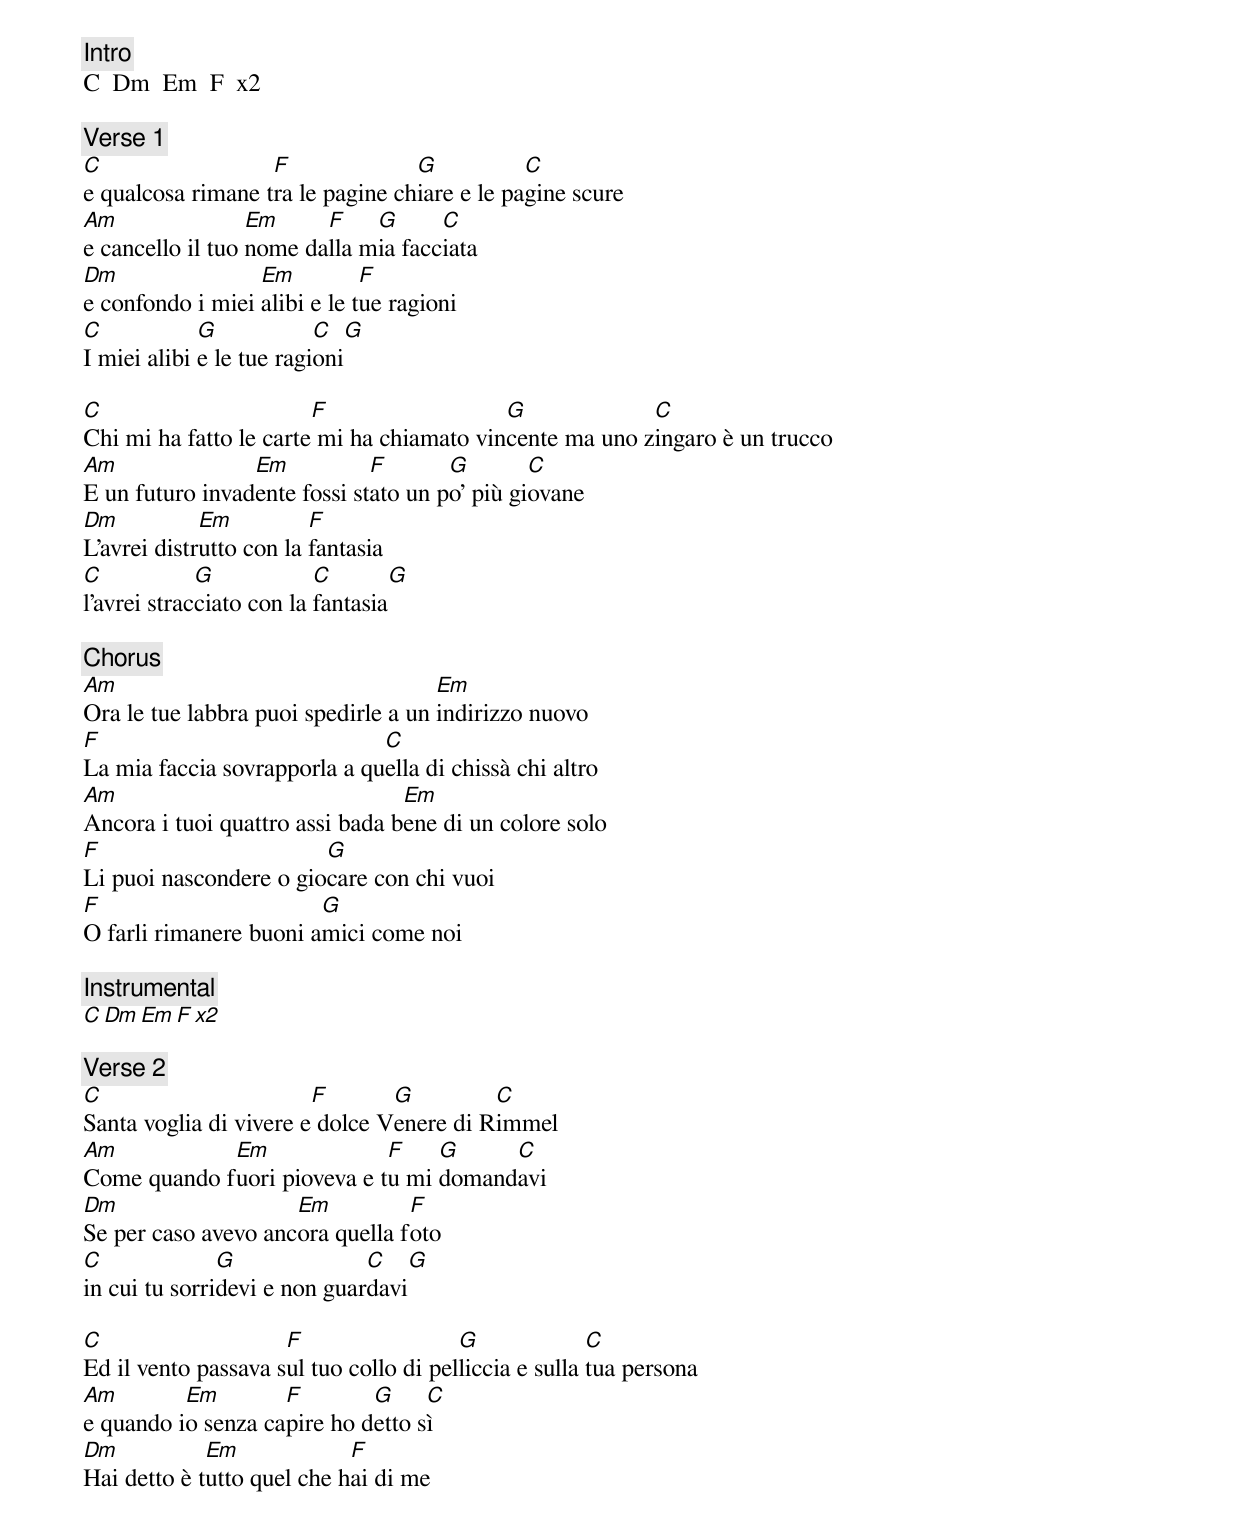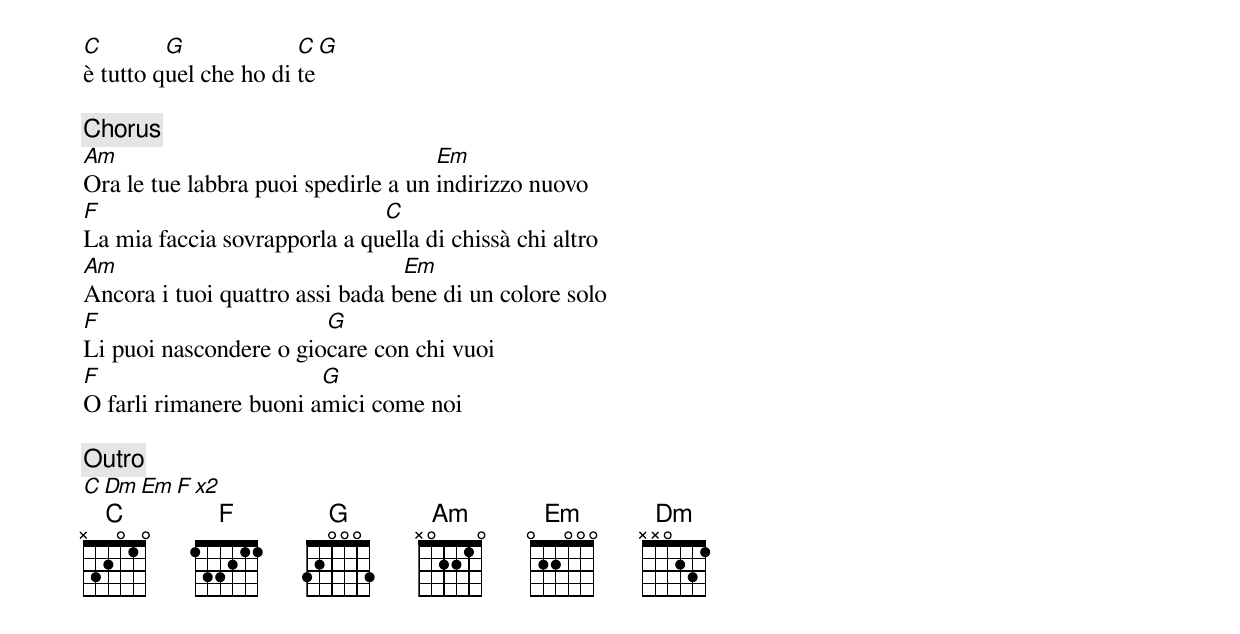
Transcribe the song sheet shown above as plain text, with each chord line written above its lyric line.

[Intro]
C  Dm  Em  F  x2

[Verse 1]
C                  F              G           C
e qualcosa rimane tra le pagine chiare e le pagine scure
Am                Em     F    G      C
e cancello il tuo nome dalla mia facciata
Dm                Em          F
e confondo i miei alibi e le tue ragioni
C            G            C       G
I miei alibi e le tue ragioni

C                       F                  G             C
Chi mi ha fatto le carte mi ha chiamato vincente ma uno zingaro è un trucco
Am               Em           F       G        C
E un futuro invadente fossi stato un po' più giovane
Dm           Em          F
L'avrei distrutto con la fantasia
C            G            C        G
l'avrei stracciato con la fantasia

[Chorus]
Am                                   Em
Ora le tue labbra puoi spedirle a un indirizzo nuovo
F                             C
La mia faccia sovrapporla a quella di chissà chi altro
Am                               Em
Ancora i tuoi quattro assi bada bene di un colore solo
F                       G
Li puoi nascondere o giocare con chi vuoi
F                       G
O farli rimanere buoni amici come noi

[Instrumental]
C  Dm  Em  F  x2

[Verse 2]
C                       F       G         C
Santa voglia di vivere e dolce Venere di Rimmel
Am           Em              F    G     C
Come quando fuori pioveva e tu mi domandavi
Dm                   Em          F
Se per caso avevo ancora quella foto
C              G              C     G
in cui tu sorridevi e non guardavi

C                    F                  G              C
Ed il vento passava sul tuo collo di pelliccia e sulla tua persona
Am        Em        F        G     C
e quando io senza capire ho detto sì
Dm           Em             F
Hai detto è tutto quel che hai di me
C        G             C     G
è tutto quel che ho di te

[Chorus]
Am                                   Em
Ora le tue labbra puoi spedirle a un indirizzo nuovo
F                             C
La mia faccia sovrapporla a quella di chissà chi altro
Am                               Em
Ancora i tuoi quattro assi bada bene di un colore solo
F                       G
Li puoi nascondere o giocare con chi vuoi
F                       G
O farli rimanere buoni amici come noi

[Outro]
C  Dm  Em  F  x2
